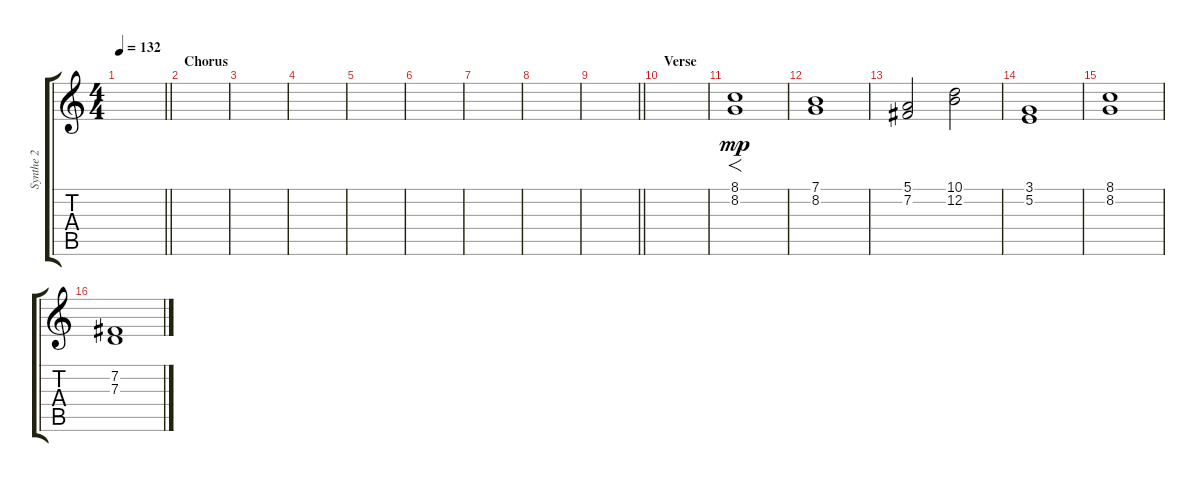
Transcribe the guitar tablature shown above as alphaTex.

\track ("Synthe 2" "Synthe 2") {instrument stringensemble1}
\staff {score tabs}
\tuning (E4 B3 G3 D3 A2 E2) {hide}
\ts (4 4)
\tempo 132
\clef g2
\barLineRight lightlight
\ks c
|
\section ("" "Chorus")
|
|
|
|
|
|
|
\barLineRight lightlight
|
\section ("" "Verse")
|
(8.1 8.2).1{f dy mp} |
(7.1 8.2).1 |
(5.1 7.2).2 (10.1 12.2).2 |
(3.1 5.2).1 |
(8.1 8.2).1 |
(7.2 7.3).1
